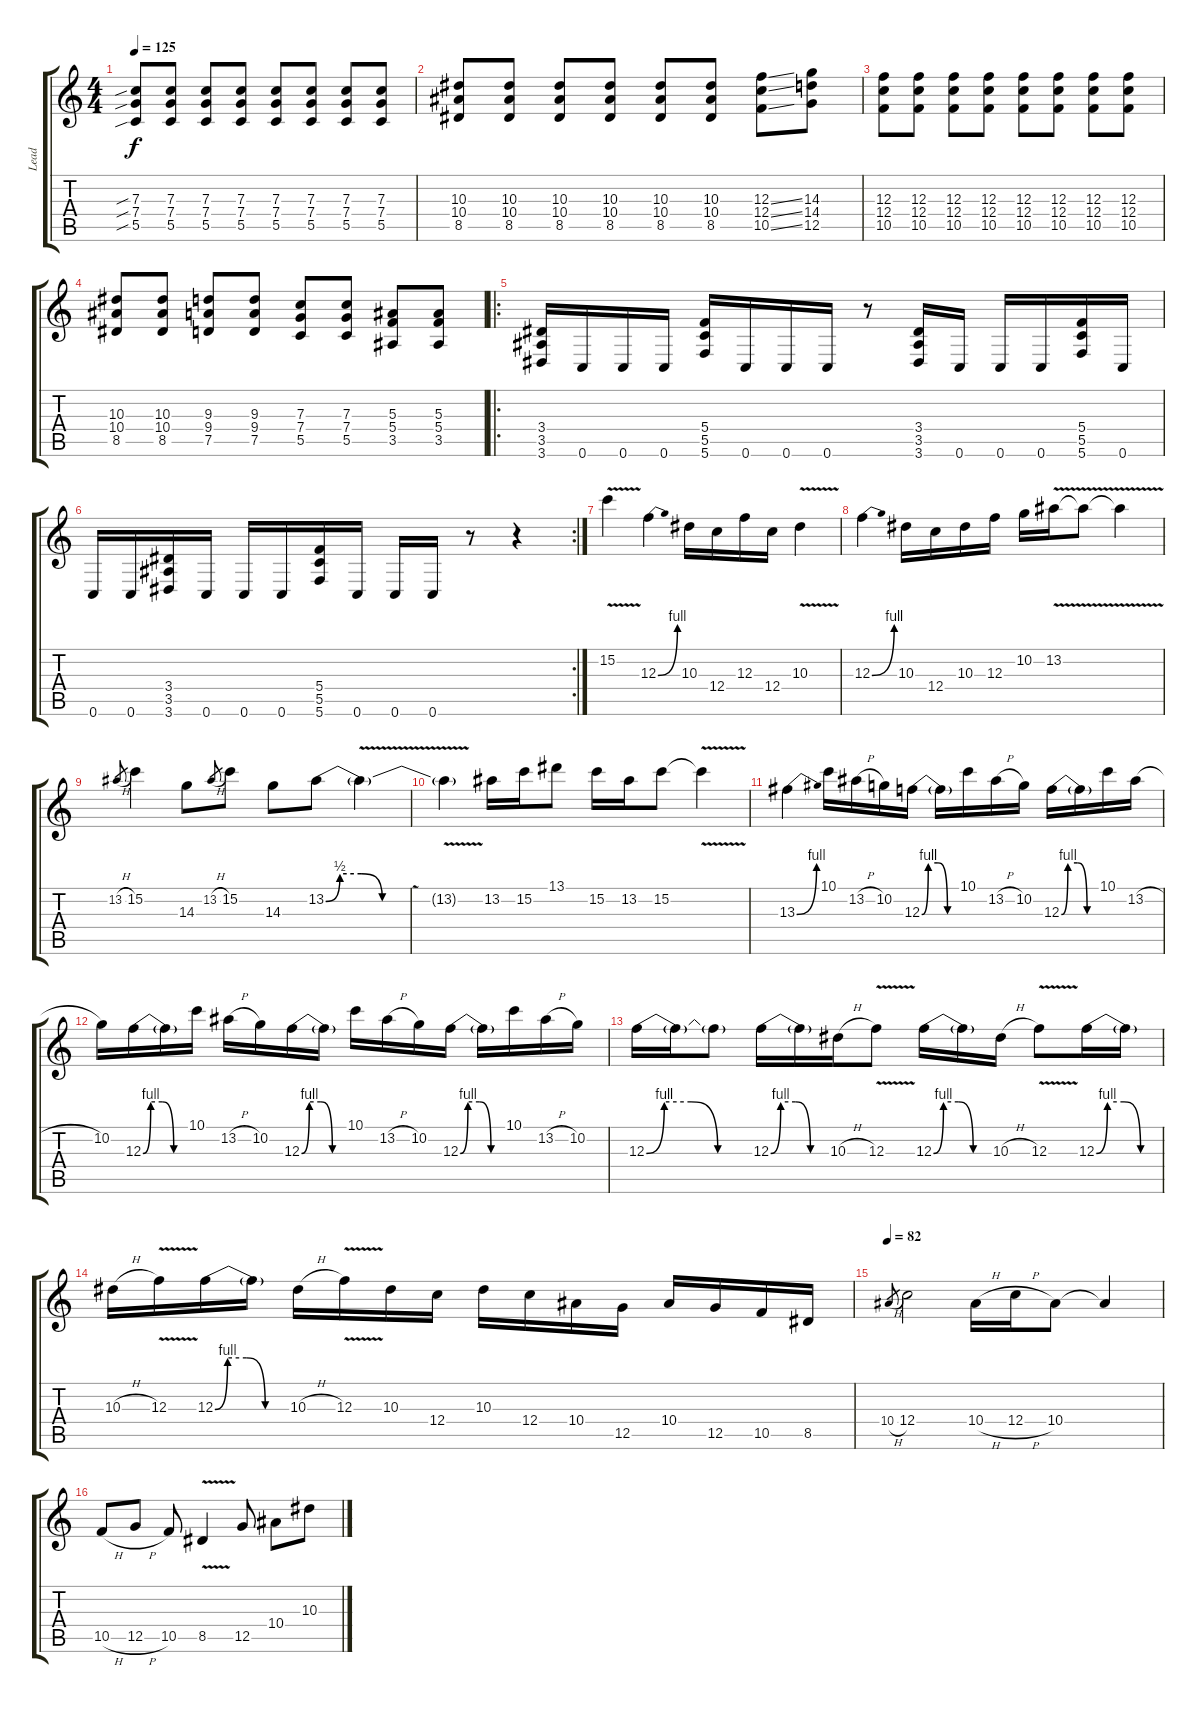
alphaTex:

\track ("Lead" "Lead") {instrument overdrivenguitar}
\staff {score tabs}
\tuning (D4 A3 F3 C3 G2 C2) {hide}
\ts (4 4)
\tempo 125
\clef g2
\ks c
(7.3{sib} 7.4{sib} 5.5{sib}).8{dy f} (7.3 7.4 5.5).8 (7.3 7.4 5.5).8 (7.3 7.4 5.5).8 (7.3 7.4 5.5).8 (7.3 7.4 5.5).8 (7.3 7.4 5.5).8 (7.3 7.4 5.5).8 |
(10.3 10.4 8.5).8 (10.3 10.4 8.5).8 (10.3 10.4 8.5).8 (10.3 10.4 8.5).8 (10.3 10.4 8.5).8 (10.3 10.4 8.5).8 (12.3{ss} 12.4{ss} 10.5{ss}).8 (14.3 14.4 12.5).8 |
(12.3 12.4 10.5).8 (12.3 12.4 10.5).8 (12.3 12.4 10.5).8 (12.3 12.4 10.5).8 (12.3 12.4 10.5).8 (12.3 12.4 10.5).8 (12.3 12.4 10.5).8 (12.3 12.4 10.5).8 |
(10.3 10.4 8.5).8 (10.3 10.4 8.5).8 (9.3 9.4 7.5).8 (9.3 9.4 7.5).8 (7.3 7.4 5.5).8 (7.3 7.4 5.5).8 (5.3 5.4 3.5).8 (5.3 5.4 3.5).8 |
\ro
(3.4 3.5 3.6).16 0.6.16 0.6.16 0.6.16 (5.4 5.5 5.6).16 0.6.16 0.6.16 0.6.16 r.8 (3.4 3.5 3.6).16 0.6.16 0.6.16 0.6.16 (5.4 5.5 5.6).16 0.6.16 |
\rc 2
0.6.16 0.6.16 (3.4 3.5 3.6).16 0.6.16 0.6.16 0.6.16 (5.4 5.5 5.6).16 0.6.16 0.6.16 0.6.16 r.8 r.4 |
15.2{v}.4 12.3{be (bend 0 0 60 4)}.4 10.3.16 12.4.16 12.3.16 12.4.16 10.3{v}.4 |
12.3{be (bend 0 0 60 4)}.4 10.3.16 12.4.16 10.3.16 12.3.16 10.2.16 13.2{v}.16 13.2{v t}.8 13.2{v t}.4 |
13.2{h}.8{gr} 15.2.4 14.3.8 13.2{h}.8{gr} 15.2.8 14.3.8 13.2{be (custom 0 0 10 2 25 2 40 0 60 0)}.8 13.2{v t}.4 |
13.2{v t}.4 13.2.16 15.2.16 13.1.8 15.2.16 13.2.16 15.2.8 15.2{v t}.4 |
13.3{be (bend 0 0 60 4)}.4 10.1.16 13.2{h}.16 10.2.16 12.3{be (custom 0 0 10 4 25 4 40 0 60 0)}.16 12.3{t}.16 10.1.16 13.2{h}.16 10.2.16 12.3{be (custom 0 0 10 4 25 4 40 0 60 0)}.16 12.3{t}.16 10.1.16 13.2{h}.16 |
10.2.16 12.3{be (custom 0 0 10 4 25 4 40 0 60 0)}.16 12.3{t}.16 10.1.16 13.2{h}.16 10.2.16 12.3{be (custom 0 0 10 4 25 4 40 0 60 0)}.16 12.3{t}.16 10.1.16 13.2{h}.16 10.2.16 12.3{be (custom 0 0 10 4 25 4 40 0 60 0)}.16 12.3{t}.16 10.1.16 13.2{h}.16 10.2.16 |
12.3{be (custom 0 0 10 4 25 4 40 0 60 0)}.16 12.3{t}.16 12.3{t}.8 12.3{be (custom 0 0 10 4 25 4 40 0 60 0)}.16 12.3{t}.16 10.3{h}.16 12.3{v}.8 12.3{be (custom 0 0 10 4 25 4 40 0 60 0)}.16 12.3{t}.16 10.3{h}.16 12.3{v}.8 12.3{be (custom 0 0 10 4 25 4 40 0 60 0)}.16 12.3{t}.16 |
10.3{h}.16 12.3{v}.16 12.3{be (custom 0 0 10 4 25 4 40 0 60 0)}.16 12.3{t}.16 10.3{h}.16 12.3{v}.16 10.3.16 12.4.16 10.3.16 12.4.16 10.4.16 12.5.16 10.4.16 12.5.16 10.5.16 8.5.16 |
\tempo 82
10.4{h}.8{gr} 12.4.2 10.4{h}.16 12.4{h}.16 10.4.8 10.4{t}.4 |
10.5{h}.8 12.5{h}.8 10.5.8 8.5{v}.4 12.5.8 10.4.8 10.3.8
